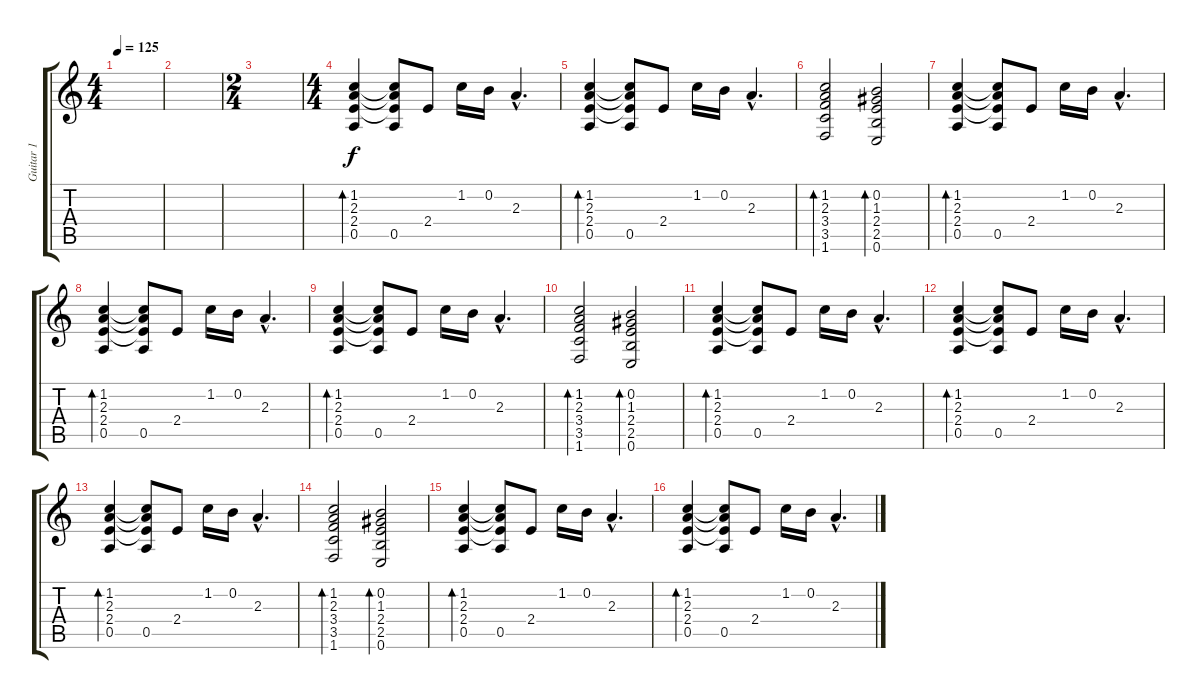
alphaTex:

\track ("Guitar 1" "Guitar 1") {instrument acousticguitarnylon}
\staff {score tabs}
\tuning (E4 B3 G3 D3 A2 E2) {hide}
\ts (4 4)
\tempo 125
\clef g2
\ks c
|
|
\ts (2 4)
|
\ts (4 4)
(1.2 2.3 2.4 0.5).4{bd 240} (1.2{t} 2.3{t} 2.4{t} 0.5).8 2.4.8 1.2.16 0.2.16 2.3{hac}.4{d} |
(1.2 2.3 2.4 0.5).4{bd 240} (1.2{t} 2.3{t} 2.4{t} 0.5).8 2.4.8 1.2.16 0.2.16 2.3{hac}.4{d} |
(1.2 2.3 3.4 3.5 1.6).2{bd 240} (0.2 1.3 2.4 2.5 0.6).2{bd 240} |
(1.2 2.3 2.4 0.5).4{bd 240} (1.2{t} 2.3{t} 2.4{t} 0.5).8 2.4.8 1.2.16 0.2.16 2.3{hac}.4{d} |
(1.2 2.3 2.4 0.5).4{bd 240} (1.2{t} 2.3{t} 2.4{t} 0.5).8 2.4.8 1.2.16 0.2.16 2.3{hac}.4{d} |
(1.2 2.3 2.4 0.5).4{bd 240} (1.2{t} 2.3{t} 2.4{t} 0.5).8 2.4.8 1.2.16 0.2.16 2.3{hac}.4{d} |
(1.2 2.3 3.4 3.5 1.6).2{bd 240} (0.2 1.3 2.4 2.5 0.6).2{bd 240} |
(1.2 2.3 2.4 0.5).4{bd 240} (1.2{t} 2.3{t} 2.4{t} 0.5).8 2.4.8 1.2.16 0.2.16 2.3{hac}.4{d} |
(1.2 2.3 2.4 0.5).4{bd 240} (1.2{t} 2.3{t} 2.4{t} 0.5).8 2.4.8 1.2.16 0.2.16 2.3{hac}.4{d} |
(1.2 2.3 2.4 0.5).4{bd 240} (1.2{t} 2.3{t} 2.4{t} 0.5).8 2.4.8 1.2.16 0.2.16 2.3{hac}.4{d} |
(1.2 2.3 3.4 3.5 1.6).2{bd 240} (0.2 1.3 2.4 2.5 0.6).2{bd 240} |
(1.2 2.3 2.4 0.5).4{bd 240} (1.2{t} 2.3{t} 2.4{t} 0.5).8 2.4.8 1.2.16 0.2.16 2.3{hac}.4{d} |
(1.2 2.3 2.4 0.5).4{bd 240} (1.2{t} 2.3{t} 2.4{t} 0.5).8 2.4.8 1.2.16 0.2.16 2.3{hac}.4{d}
